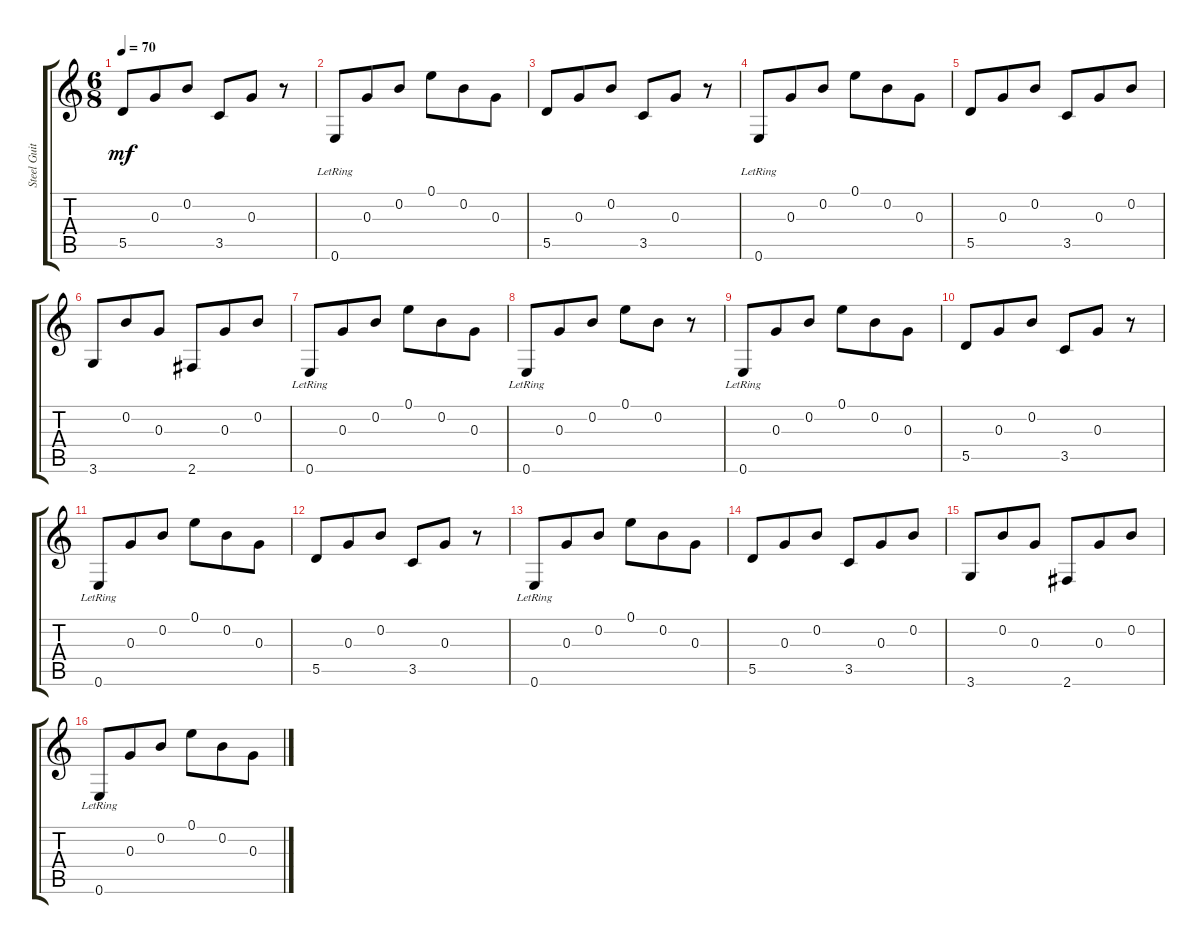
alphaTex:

\track ("Steel Guitar" "Steel Guit") {instrument acousticguitarsteel}
\staff {score tabs}
\tuning (E4 B3 G3 D3 A2 E2) {hide}
\ts (6 8)
\tempo 70
\clef g2
\ks c
5.5.8{dy mf} 0.3.8 0.2.8 3.5.8 0.3.8 r.8 |
0.6{lr}.8 0.3.8 0.2.8 0.1.8 0.2.8 0.3.8 |
5.5.8 0.3.8 0.2.8 3.5.8 0.3.8 r.8 |
0.6{lr}.8 0.3.8 0.2.8 0.1.8 0.2.8 0.3.8 |
5.5.8 0.3.8 0.2.8 3.5.8 0.3.8 0.2.8 |
3.6.8 0.2.8 0.3.8 2.6.8 0.3.8 0.2.8 |
0.6{lr}.8 0.3.8 0.2.8 0.1.8 0.2.8 0.3.8 |
0.6{lr}.8 0.3.8 0.2.8 0.1.8 0.2.8 r.8 |
0.6{lr}.8 0.3.8 0.2.8 0.1.8 0.2.8 0.3.8 |
5.5.8 0.3.8 0.2.8 3.5.8 0.3.8 r.8 |
0.6{lr}.8 0.3.8 0.2.8 0.1.8 0.2.8 0.3.8 |
5.5.8 0.3.8 0.2.8 3.5.8 0.3.8 r.8 |
0.6{lr}.8 0.3.8 0.2.8 0.1.8 0.2.8 0.3.8 |
5.5.8 0.3.8 0.2.8 3.5.8 0.3.8 0.2.8 |
3.6.8 0.2.8 0.3.8 2.6.8 0.3.8 0.2.8 |
0.6{lr}.8 0.3.8 0.2.8 0.1.8 0.2.8 0.3.8
